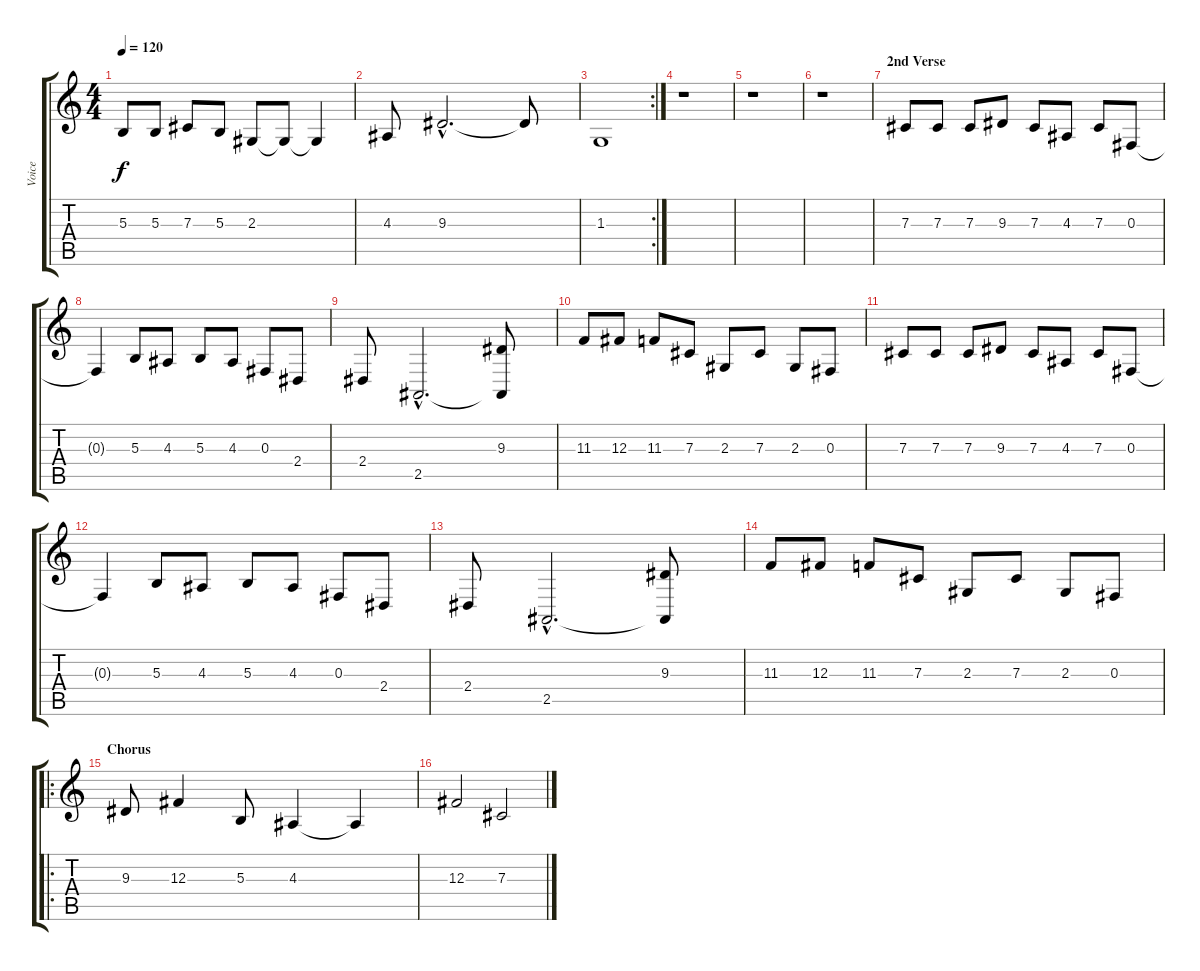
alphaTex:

\track ("Voice" "Voice") {instrument lead5charang}
\staff {score tabs}
\tuning (Eb4 Bb3 Gb3 Db3 Ab2 Eb2) {hide}
\ts (4 4)
\tempo 120
\clef g2
\ks c
5.3.8{dy f} 5.3.8 7.3.8 5.3.8 2.3.8 2.3{t}.8 2.3{t}.4 |
4.3.8 9.3{hac}.2{d} 9.3{t}.8 |
\rc 2
1.3.1 |
r.1 |
r.1 |
r.1 |
\section ("" "2nd Verse")
7.3.8 7.3.8 7.3.8 9.3.8 7.3.8 4.3.8 7.3.8 0.3.8 |
0.3{t}.4 5.3.8 4.3.8 5.3.8 4.3.8 0.3.8 2.4.8 |
2.4.8 2.5{hac}.2{d} (9.3 2.5{t}).8 |
11.3.8 12.3.8 11.3.8 7.3.8 2.3.8 7.3.8 2.3.8 0.3.8 |
7.3.8 7.3.8 7.3.8 9.3.8 7.3.8 4.3.8 7.3.8 0.3.8 |
0.3{t}.4 5.3.8 4.3.8 5.3.8 4.3.8 0.3.8 2.4.8 |
2.4.8 2.5{hac}.2{d} (9.3 2.5{t}).8 |
11.3.8 12.3.8 11.3.8 7.3.8 2.3.8 7.3.8 2.3.8 0.3.8 |
\ro
\section ("" "Chorus")
9.3.8 12.3.4 5.3.8 4.3.4 4.3{t}.4 |
12.3.2 7.3.2
